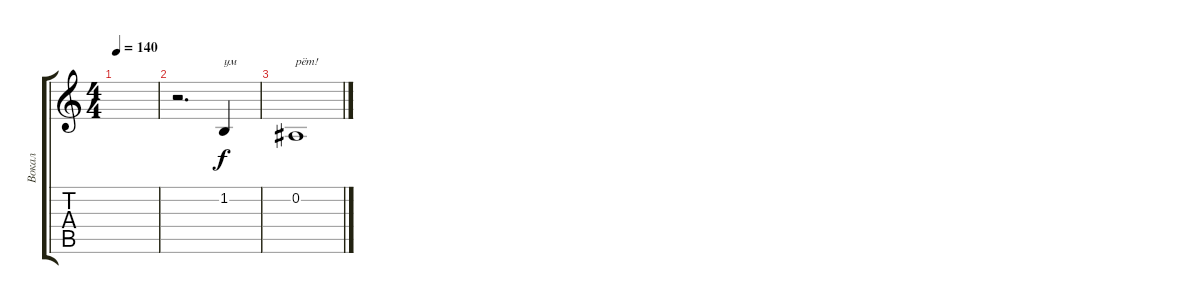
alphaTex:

\track ("Вокал" "Вокал") {instrument bassoon}
\staff {score tabs}
\tuning (Eb4 Bb3 Gb3 Db3 Ab2 Eb2) {hide}
\ts (4 4)
\tempo 140
\clef g2
\ks c
|
r.2{d} 1.2.4{txt "ум"} |
0.2.1{txt "рёт!"}
